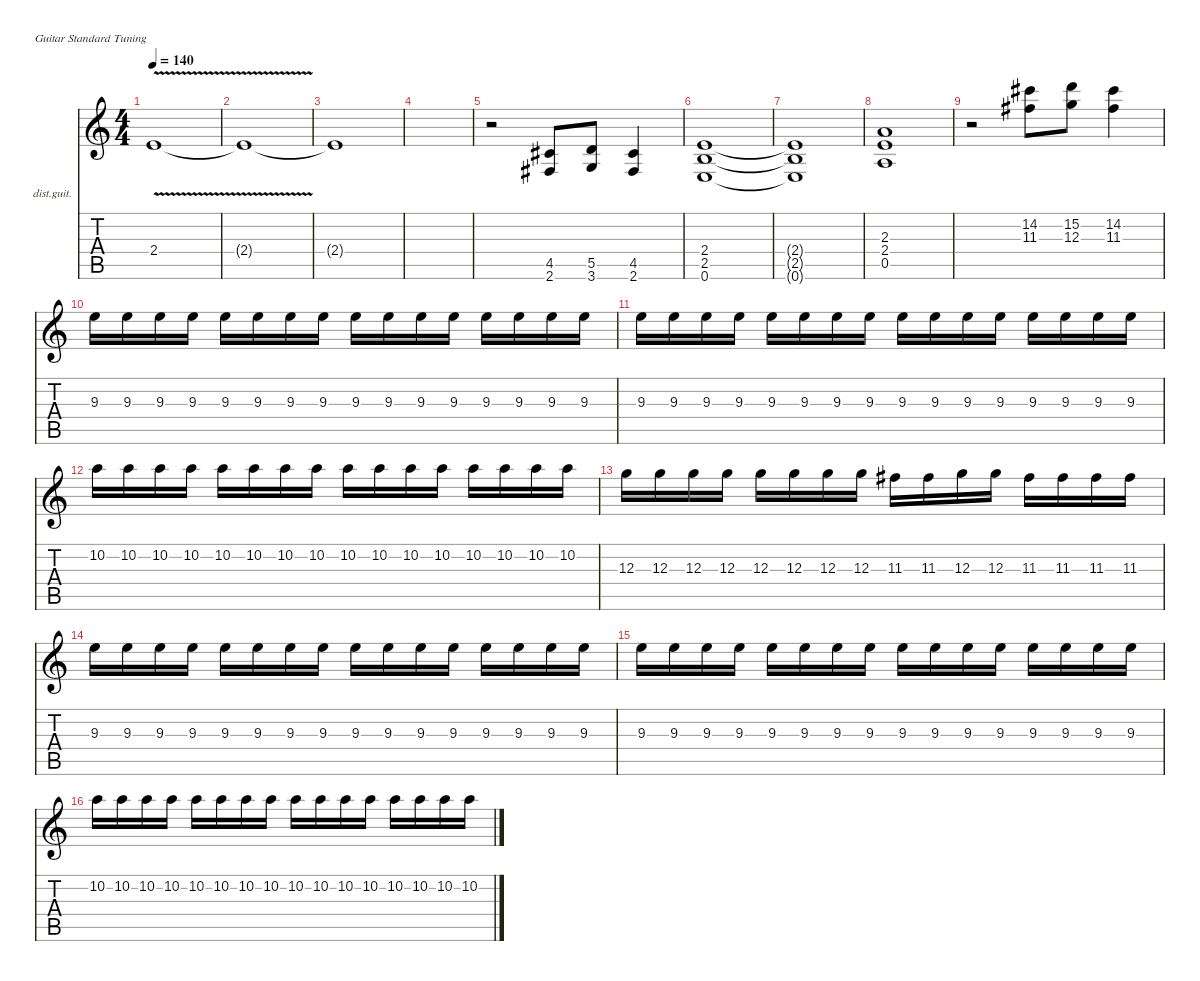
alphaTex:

\defaultSystemsLayout 4
\hideDynamics
\bracketExtendMode nobrackets
\firstSystemTrackNameOrientation horizontal
\otherSystemsTrackNameOrientation horizontal
\track ("Lead Guitar" "dist.guit.") {instrument distortionguitar}
\staff {score tabs}
\tuning (E4 B3 G3 D3 A2 E2)
\ts (4 4)
\tempo 140
\clef g2
\ks c
2.4{v t}.1{dy mf} |
2.4{t}.1 |
2.4{t}.1 |
|
r.2 (2.6{acc #} 4.5{acc #}).8 (3.6 5.5).8 (2.6{acc #} 4.5{acc #}).4 |
(0.6 2.5 2.4).1 |
(0.6{t} 2.5{t} 2.4{t}).1 |
(0.5 2.4 2.3).1 |
r.2 (11.3{acc #} 14.2{acc #}).8 (12.3 15.2).8 (11.3{acc #} 14.2{acc #}).4 |
9.3.16 9.3.16 9.3.16 9.3.16 9.3.16 9.3.16 9.3.16 9.3.16 9.3.16 9.3.16 9.3.16 9.3.16 9.3.16 9.3.16 9.3.16 9.3.16 |
9.3.16 9.3.16 9.3.16 9.3.16 9.3.16 9.3.16 9.3.16 9.3.16 9.3.16 9.3.16 9.3.16 9.3.16 9.3.16 9.3.16 9.3.16 9.3.16 |
10.2.16 10.2.16 10.2.16 10.2.16 10.2.16 10.2.16 10.2.16 10.2.16 10.2.16 10.2.16 10.2.16 10.2.16 10.2.16 10.2.16 10.2.16 10.2.16 |
12.3.16 12.3.16 12.3.16 12.3.16 12.3.16 12.3.16 12.3.16 12.3.16 11.3{acc #}.16 11.3{acc #}.16 12.3.16 12.3.16 11.3{acc #}.16 11.3{acc #}.16 11.3{acc #}.16 11.3{acc #}.16 |
9.3.16 9.3.16 9.3.16 9.3.16 9.3.16 9.3.16 9.3.16 9.3.16 9.3.16 9.3.16 9.3.16 9.3.16 9.3.16 9.3.16 9.3.16 9.3.16 |
9.3.16 9.3.16 9.3.16 9.3.16 9.3.16 9.3.16 9.3.16 9.3.16 9.3.16 9.3.16 9.3.16 9.3.16 9.3.16 9.3.16 9.3.16 9.3.16 |
10.2.16 10.2.16 10.2.16 10.2.16 10.2.16 10.2.16 10.2.16 10.2.16 10.2.16 10.2.16 10.2.16 10.2.16 10.2.16 10.2.16 10.2.16 10.2.16
